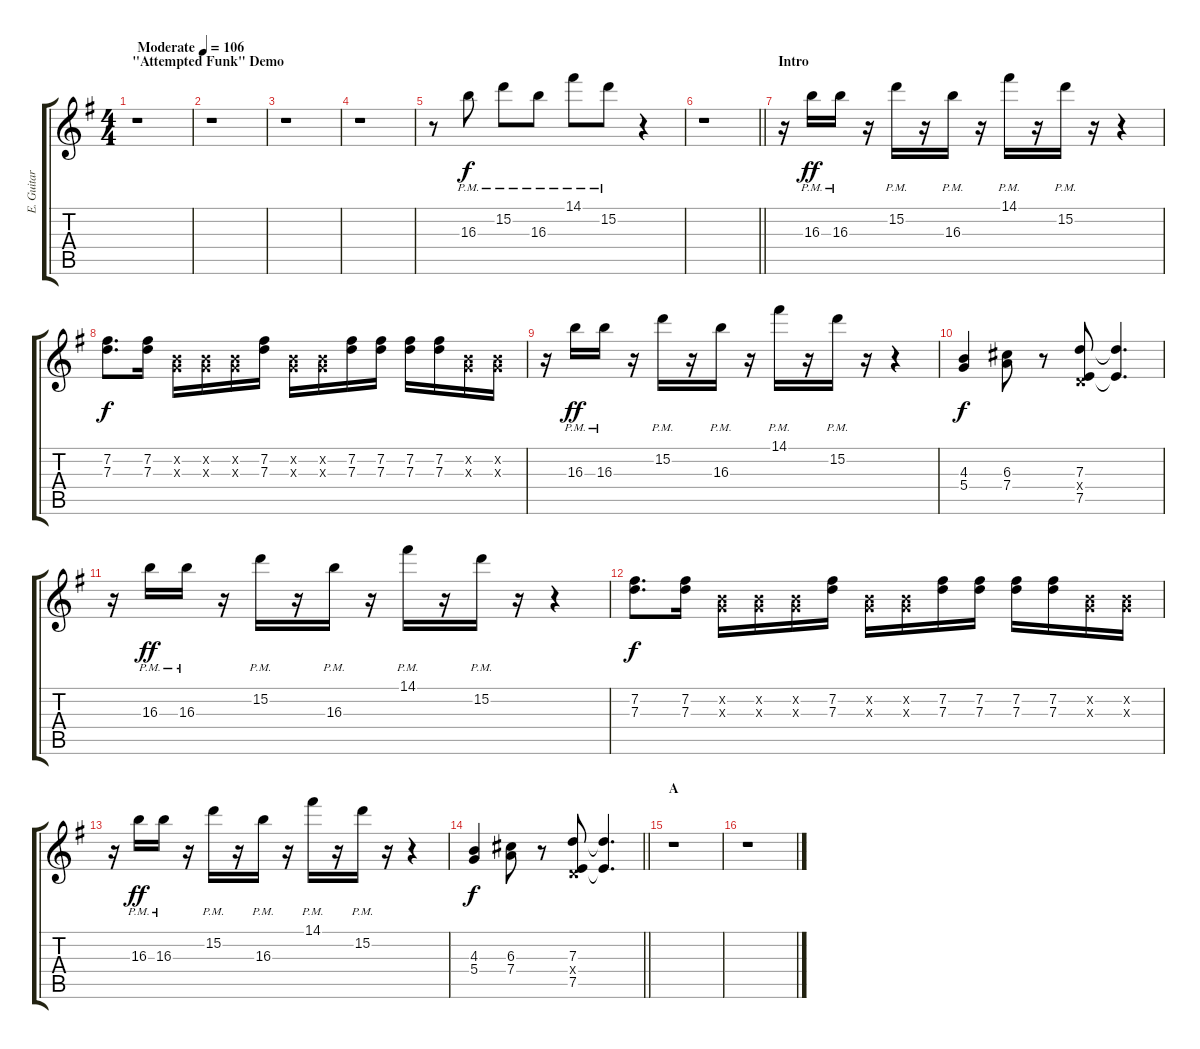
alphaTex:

\track ("E. Guitar II" "E. Guitar ") {instrument electricguitarjazz}
\staff {score tabs}
\tuning (E4 B3 G3 D3 A2 E2) {hide}
\ts (4 4)
\section ("" "\"Attempted Funk\" Demo")
\tempo (106 "Moderate")
\clef g2
\ks g
r.1{dy f instrument electricguitarjazz} |
r.1 |
r.1 |
r.1 |
r.8 16.3{pm}.8 15.2{pm}.8 16.3{pm}.8 14.1{pm}.8 15.2{pm}.8 r.4 |
\barLineRight lightlight
r.1 |
\section ("" "Intro")
r.16 16.3{pm}.16{dy ff} 16.3{pm}.16 r.16 15.2{pm}.16 r.16 16.3{pm}.16 r.16 14.1{pm}.16 r.16 15.2{pm}.16 r.16 r.4 |
(7.2 7.3).8{d dy f} (7.2 7.3).16 (0.2{x} 0.3{x}).16 (0.2{x} 0.3{x}).16 (0.2{x} 0.3{x}).16 (7.2 7.3).16 (0.2{x} 0.3{x}).16 (0.2{x} 0.3{x}).16 (7.2 7.3).16 (7.2 7.3).16 (7.2 7.3).16 (7.2 7.3).16 (0.2{x} 0.3{x}).16 (0.2{x} 0.3{x}).16 |
r.16 16.3{pm}.16{dy ff} 16.3{pm}.16 r.16 15.2{pm}.16 r.16 16.3{pm}.16 r.16 14.1{pm}.16 r.16 15.2{pm}.16 r.16 r.4 |
(4.3 5.4).4{dy f} (6.3 7.4).8 r.8 (7.3 0.4{x} 7.5).8 (7.3{t} 7.5{t}).4{d} |
r.16 16.3{pm}.16{dy ff} 16.3{pm}.16 r.16 15.2{pm}.16 r.16 16.3{pm}.16 r.16 14.1{pm}.16 r.16 15.2{pm}.16 r.16 r.4 |
(7.2 7.3).8{d dy f} (7.2 7.3).16 (0.2{x} 0.3{x}).16 (0.2{x} 0.3{x}).16 (0.2{x} 0.3{x}).16 (7.2 7.3).16 (0.2{x} 0.3{x}).16 (0.2{x} 0.3{x}).16 (7.2 7.3).16 (7.2 7.3).16 (7.2 7.3).16 (7.2 7.3).16 (0.2{x} 0.3{x}).16 (0.2{x} 0.3{x}).16 |
r.16 16.3{pm}.16{dy ff} 16.3{pm}.16 r.16 15.2{pm}.16 r.16 16.3{pm}.16 r.16 14.1{pm}.16 r.16 15.2{pm}.16 r.16 r.4 |
\barLineRight lightlight
(4.3 5.4).4{dy f} (6.3 7.4).8 r.8 (7.3 0.4{x} 7.5).8 (7.3{t} 7.5{t}).4{d} |
\section ("" "A")
r.1 |
r.1
